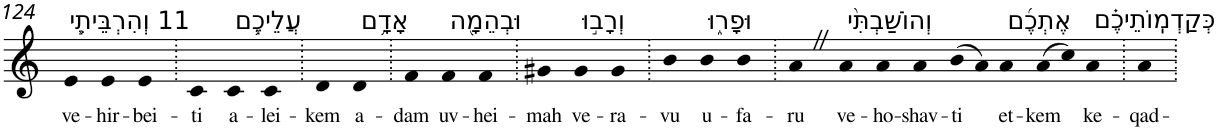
**kern	**text
*part1	*part1
*staff1	*staff1
*I"Piano	*
*I'Pno	*
!!LO:PB:g=z
*clefG2	*
*k[]	*
=124	=124
!LO:TX:a:t=11 וְהִרְבֵּיתִ֧י	!
!	!LO:LY:b
4e	ve-
!	!LO:LY:b
4e	-hir-
!	!LO:LY:b
4e	-bei-
=125.	=125.
!	!LO:LY:b
4c	-ti
!LO:TX:a:t=עֲלֵיכֶ֛ם	!
!	!LO:LY:b
4c	a-
!	!LO:LY:b
4c	-lei-
=126.	=126.
!	!LO:LY:b
4d	-kem
!LO:TX:a:t=אָדָ֥ם	!
!	!LO:LY:b
4d	a-
=127.	=127.
!	!LO:LY:b
4f	-dam
!LO:TX:a:t=וּבְהֵמָ֖ה	!
!	!LO:LY:b
4f	uv-
!	!LO:LY:b
4f	-hei-
=128.	=128.
!	!LO:LY:b
4g#X	-mah
!LO:TX:a:t=וְרָב֣וּ	!
!	!LO:LY:b
4g#	ve-
!	!LO:LY:b
4g#	-ra-
=129.	=129.
!	!LO:LY:b
4b	-vu
!LO:TX:a:t=וּפָר֑וּ	!
!	!LO:LY:b
4b	u-
!	!LO:LY:b
4b	-fa-
=130.	=130.
!	!LO:LY:b
4aZ	-ru
!LO:TX:a:t=וְהוֹשַׁבְתִּ֨י	!
!	!LO:LY:b
4a	ve-
!	!LO:LY:b
4a	-ho-
!	!LO:LY:b
4a	-shav-
!	!LO:LY:b
(>8b	-ti
8a)	.
!LO:TX:a:t=אֶתְכֶ֜ם	!
!	!LO:LY:b
4a	et-
!	!LO:LY:b
(>8a	-kem
8cc)	.
!LO:TX:a:t=כְּקַדְמֽוֹתֵיכֶ֗ם	!
!	!LO:LY:b
4a	ke-
=131.	=131.
!	!LO:LY:b
4a	-qad-
=.	=.
*-	*-
